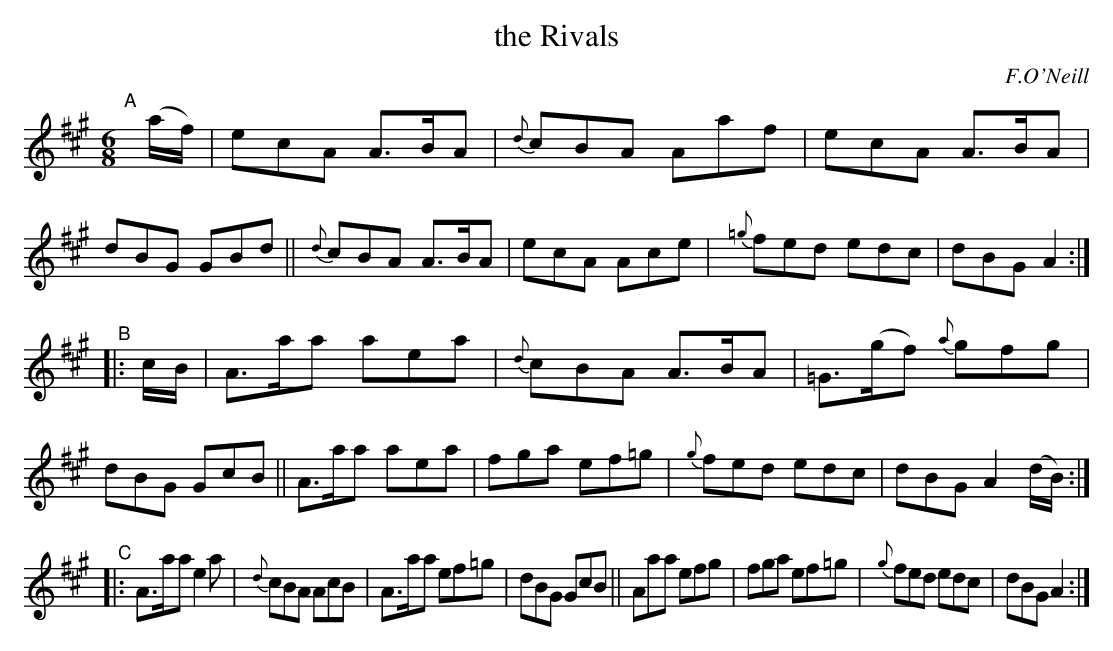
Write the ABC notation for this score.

X:1
T: the Rivals
O: F.O'Neill
M: 6/8
L: 1/8
K: A
"^A"[|] (a/f/) |\
ecA A>BA | {d}cBA Aaf | ecA A>BA | dBG GBd ||\
{d}cBA A>BA | ecA Ace | {=g}fed edc | dBG A2 :|
"^B"|: c/B/ |\
A>aa aea | {d}cBA A>BA | =G>(gf) {a}gfg | dBG GcB ||\
A>aa aea | fga ef=g | {g}fed edc | dBG A2(d/B/) :|
"^C"|:\
A>aa e2a | {d}cBA AcB | A>aa ef=g | dBG GcB ||\
Aaa efg | fga ef=g | {g}fed edc | dBG A2 :|
